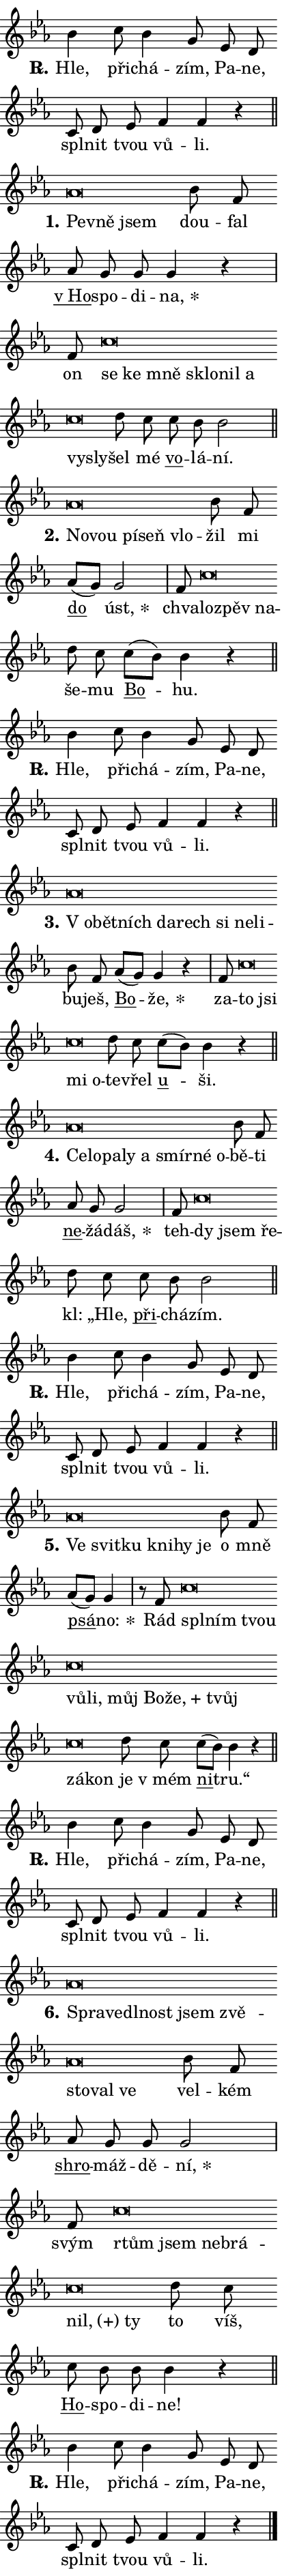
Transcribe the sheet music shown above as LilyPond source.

\version "2.24.0"
\header { tagline = "" }
\paper {
  indent = 0\cm
  top-margin = 0\cm
  right-margin = 0.13\cm % to fit lyric hyphens
  bottom-margin = 0\cm
  left-margin = 0\cm
  paper-width = 7\cm
  page-breaking = #ly:one-page-breaking
  system-system-spacing.basic-distance = #11
  score-system-spacing.basic-distance = #11
  ragged-last = ##f
}


%% Author: Thomas Morley
%% https://lists.gnu.org/archive/html/lilypond-user/2020-05/msg00002.html
#(define (line-position grob)
"Returns position of @var[grob} in current system:
   @code{'start}, if at first time-step
   @code{'end}, if at last time-step
   @code{'middle} otherwise
"
  (let* ((col (ly:item-get-column grob))
         (ln (ly:grob-object col 'left-neighbor))
         (rn (ly:grob-object col 'right-neighbor))
         (col-to-check-left (if (ly:grob? ln) ln col))
         (col-to-check-right (if (ly:grob? rn) rn col))
         (break-dir-left
           (and
             (ly:grob-property col-to-check-left 'non-musical #f)
             (ly:item-break-dir col-to-check-left)))
         (break-dir-right
           (and
             (ly:grob-property col-to-check-right 'non-musical #f)
             (ly:item-break-dir col-to-check-right))))
        (cond ((eqv? 1 break-dir-left) 'start)
              ((eqv? -1 break-dir-right) 'end)
              (else 'middle))))

#(define (tranparent-at-line-position vctor)
  (lambda (grob)
  "Relying on @code{line-position} select the relevant enry from @var{vctor}.
Used to determine transparency,"
    (case (line-position grob)
      ((end) (not (vector-ref vctor 0)))
      ((middle) (not (vector-ref vctor 1)))
      ((start) (not (vector-ref vctor 2))))))

noteHeadBreakVisibility =
#(define-music-function (break-visibility)(vector?)
"Makes @code{NoteHead}s transparent relying on @var{break-visibility}"
#{
  \override NoteHead.transparent =
    #(tranparent-at-line-position break-visibility)
#})

#(define delete-ledgers-for-transparent-note-heads
  (lambda (grob)
    "Reads whether a @code{NoteHead} is transparent.
If so this @code{NoteHead} is removed from @code{'note-heads} from
@var{grob}, which is supposed to be @code{LedgerLineSpanner}.
As a result ledgers are not printed for this @code{NoteHead}"
    (let* ((nhds-array (ly:grob-object grob 'note-heads))
           (nhds-list
             (if (ly:grob-array? nhds-array)
                 (ly:grob-array->list nhds-array)
                 '()))
           ;; Relies on the transparent-property being done before
           ;; Staff.LedgerLineSpanner.after-line-breaking is executed.
           ;; This is fragile ...
           (to-keep
             (remove
               (lambda (nhd)
                 (ly:grob-property nhd 'transparent #f))
               nhds-list)))
      ;; TODO find a better method to iterate over grob-arrays, similiar
      ;; to filter/remove etc for lists
      ;; For now rebuilt from scratch
      (set! (ly:grob-object grob 'note-heads)  '())
      (for-each
        (lambda (nhd)
          (ly:pointer-group-interface::add-grob grob 'note-heads nhd))
        to-keep))))

squashNotes = {
  \override NoteHead.X-extent = #'(-0.2 . 0.2)
  \override NoteHead.Y-extent = #'(-0.75 . 0)
  \override NoteHead.stencil =
    #(lambda (grob)
       (let ((pos (ly:grob-property grob 'staff-position)))
         (begin
           (if (< pos -7) (display "ERROR: Lower brevis then expected\n") (display "OK: Expected brevis position\n"))
           (if (<= pos -6) ly:text-interface::print ly:note-head::print))))
}
unSquashNotes = {
  \revert NoteHead.X-extent
  \revert NoteHead.Y-extent
  \revert NoteHead.stencil
}

hideNotes = \noteHeadBreakVisibility #begin-of-line-visible
unHideNotes = \noteHeadBreakVisibility #all-visible

% work-around for resetting accidentals
% https://lilypond.org/doc/v2.23/Documentation/notation/displaying-rhythms#unmetered-music
cadenzaMeasure = {
  \cadenzaOff
  \partial 1024 s1024
  \cadenzaOn
}

#(define-markup-command (accent layout props text) (markup?)
  "Underline accented syllable"
  (interpret-markup layout props
    #{\markup \override #'(offset . 4.3) \underline { #text }#}))

responsum = \markup \concat {
  "R" \hspace #-1.05 \path #0.1 #'((moveto 0 0.07) (lineto 0.9 0.8)) \hspace #0.05 "."
}

spaceSize = #0.6828661417322834 % exact space size for TeX Gyre Schola

\layout {
  \context {
    \Staff
    \remove "Time_signature_engraver"
    \override LedgerLineSpanner.after-line-breaking = #delete-ledgers-for-transparent-note-heads
  }
  \context {
    \Lyrics {
      \override LyricSpace.minimum-distance = \spaceSize
      \override LyricText.font-name = #"TeX Gyre Schola"
      \override LyricText.font-size = 1
      \override StanzaNumber.font-name = #"TeX Gyre Schola Bold"
      \override StanzaNumber.font-size = 1
    }
  }
  \context {
    \Score 
    \override NoteHead.text =
      #(lambda (grob) 
        (let ((pos (ly:grob-property grob 'staff-position)))
          #{\markup {
            \combine
              \halign #-0.55 \raise #(if (= pos -6) 0 0.5) \override #'(thickness . 2) \draw-line #'(3.2 . 0)
              \musicglyph "noteheads.sM1"
          }#}))
  }
}

% magnetic-lyrics.ily
%
%   written by
%     Jean Abou Samra <jean@abou-samra.fr>
%     Werner Lemberg <wl@gnu.org>
%
%   adapted by
%     Jiri Hon <jiri.hon@gmail.com>
%
% Version 2022-Apr-15

% https://www.mail-archive.com/lilypond-user@gnu.org/msg149350.html

#(define (Left_hyphen_pointer_engraver context)
   "Collect syllable-hyphen-syllable occurrences in lyrics and store
them in properties.  This engraver only looks to the left.  For
example, if the lyrics input is @code{foo -- bar}, it does the
following.

@itemize @bullet
@item
Set the @code{text} property of the @code{LyricHyphen} grob between
@q{foo} and @q{bar} to @code{foo}.

@item
Set the @code{left-hyphen} property of the @code{LyricText} grob with
text @q{foo} to the @code{LyricHyphen} grob between @q{foo} and
@q{bar}.
@end itemize

Use this auxiliary engraver in combination with the
@code{lyric-@/text::@/apply-@/magnetic-@/offset!} hook."
   (let ((hyphen #f)
         (text #f))
     (make-engraver
      (acknowledgers
       ((lyric-syllable-interface engraver grob source-engraver)
        (set! text grob)))
      (end-acknowledgers
       ((lyric-hyphen-interface engraver grob source-engraver)
        ;(when (not (grob::has-interface grob 'lyric-space-interface))
          (set! hyphen grob)));)
      ((stop-translation-timestep engraver)
       (when (and text hyphen)
         (ly:grob-set-object! text 'left-hyphen hyphen))
       (set! text #f)
       (set! hyphen #f)))))

#(define (lyric-text::apply-magnetic-offset! grob)
   "If the space between two syllables is less than the value in
property @code{LyricText@/.details@/.squash-threshold}, move the right
syllable to the left so that it gets concatenated with the left
syllable.

Use this function as a hook for
@code{LyricText@/.after-@/line-@/breaking} if the
@code{Left_@/hyphen_@/pointer_@/engraver} is active."
   (let ((hyphen (ly:grob-object grob 'left-hyphen #f)))
     (when hyphen
       (let ((left-text (ly:spanner-bound hyphen LEFT)))
         (when (grob::has-interface left-text 'lyric-syllable-interface)
           (let* ((common (ly:grob-common-refpoint grob left-text X))
                  (this-x-ext (ly:grob-extent grob common X))
                  (left-x-ext
                   (begin
                     ;; Trigger magnetism for left-text.
                     (ly:grob-property left-text 'after-line-breaking)
                     (ly:grob-extent left-text common X)))
                  ;; `delta` is the gap width between two syllables.
                  (delta (- (interval-start this-x-ext)
                            (interval-end left-x-ext)))
                  (details (ly:grob-property grob 'details))
                  (threshold (assoc-get 'squash-threshold details 0.2)))
             (when (< delta threshold)
               (let* (;; We have to manipulate the input text so that
                      ;; ligatures crossing syllable boundaries are not
                      ;; disabled.  For languages based on the Latin
                      ;; script this is essentially a beautification.
                      ;; However, for non-Western scripts it can be a
                      ;; necessity.
                      (lt (ly:grob-property left-text 'text))
                      (rt (ly:grob-property grob 'text))
                      (is-space (grob::has-interface hyphen 'lyric-space-interface))
                      (space (if is-space " " ""))
                      (extra-delta (if is-space spaceSize 0))
                      ;; Append new syllable.
                      (ltrt-space (if (and (string? lt) (string? rt))
                                (string-append lt space rt)
                                (make-concat-markup (list lt space rt))))
                      ;; Right-align `ltrt` to the right side.
                      (ltrt-space-markup (grob-interpret-markup
                               grob
                               (make-translate-markup
                                (cons (interval-length this-x-ext) 0)
                                (make-right-align-markup ltrt-space)))))
                 (begin
                   ;; Don't print `left-text`.
                   (ly:grob-set-property! left-text 'stencil #f)
                   ;; Set text and stencil (which holds all collected
                   ;; syllables so far) and shift it to the left.
                   (ly:grob-set-property! grob 'text ltrt-space)
                   (ly:grob-set-property! grob 'stencil ltrt-space-markup)
                   (ly:grob-translate-axis! grob (- (- delta extra-delta)) X))))))))))


#(define (lyric-hyphen::displace-bounds-first grob)
   ;; Make very sure this callback isn't triggered too early.
   (let ((left (ly:spanner-bound grob LEFT))
         (right (ly:spanner-bound grob RIGHT)))
     (ly:grob-property left 'after-line-breaking)
     (ly:grob-property right 'after-line-breaking)
     (ly:lyric-hyphen::print grob)))

squashThreshold = #0.4

\layout {
  \context {
    \Lyrics
    \consists #Left_hyphen_pointer_engraver
    \override LyricText.after-line-breaking =
      #lyric-text::apply-magnetic-offset!
    \override LyricHyphen.stencil = #lyric-hyphen::displace-bounds-first
    \override LyricText.details.squash-threshold = \squashThreshold
    \override LyricHyphen.minimum-distance = 0
    \override LyricHyphen.minimum-length = \squashThreshold
  }
}

squashText = \override LyricText.details.squash-threshold = 9999
unSquashText = \override LyricText.details.squash-threshold = \squashThreshold

leftText = \override LyricText.self-alignment-X = #LEFT
unLeftText = \revert LyricText.self-alignment-X

starOffset = #(lambda (grob) 
                (let ((x_offset (ly:self-alignment-interface::aligned-on-x-parent grob)))
                  (if (= x_offset 0) 0 (+ x_offset 1.2))))

star = #(define-music-function (syllable)(string?)
"Append star separator at the end of a syllable"
#{
  \once \override LyricText.X-offset = #starOffset
  \lyricmode { \markup {
    #syllable
    \override #'((font-name . "TeX Gyre Schola Bold")) \hspace #0.2 \lower #0.65 \larger "*"
  } }
#})

starAccent = #(define-music-function (syllable)(string?)
"Append star separator at the end of a syllable and make accent"
#{
  \once \override LyricText.X-offset = #starOffset
  \lyricmode { \markup {
    \accent #syllable
    \override #'((font-name . "TeX Gyre Schola Bold")) \hspace #0.2 \lower #0.65 \larger "*"
  } }
#})

breath = #(define-music-function (syllable)(string?)
"Append breathing indicator at the end of a syllable"
#{
  \lyricmode { \markup { #syllable "+" } }
#})

optionalBreath = #(define-music-function (syllable)(string?)
"Append optional breathing indicator at the end of a syllable"
#{
  \lyricmode { \markup { #syllable "(+)" } }
#})


\score {
    <<
        \new Voice = "melody" { \cadenzaOn \key es \major \relative { bes'4 c8 bes4 g8 \bar "" es d \bar "" c d es \bar "" f4 f r \cadenzaMeasure \bar "||" \break } }
        \new Lyrics \lyricsto "melody" { \lyricmode { \set stanza = \responsum
Hle, při -- chá -- zím, Pa -- ne, spl -- nit tvou vů -- li. } }
    >>
    \layout {}
}

\score {
    <<
        \new Voice = "melody" { \cadenzaOn \key es \major \relative { \squashNotes as'\breve*1/16 \hideNotes \breve*1/16 \breve*1/16 \bar "" \unHideNotes \unSquashNotes bes8 f \bar "" as g g g4 r \cadenzaMeasure \bar "|" f8 \squashNotes c'\breve*1/16 \hideNotes \breve*1/16 \bar "" \breve*1/16 \bar "" \breve*1/16 \bar "" \breve*1/16 \bar "" \breve*1/16 \bar "" \breve*1/16 \breve*1/16 \bar "" \unHideNotes \unSquashNotes d8 c \bar "" c bes bes2 \cadenzaMeasure \bar "||" \break } }
        \new Lyrics \lyricsto "melody" { \lyricmode { \set stanza = "1."
\leftText Pev -- \squashText ně jsem \unLeftText \unSquashText dou -- fal \markup \accent "v Ho" -- spo -- di -- \star na, on \leftText se \squashText ke mně sklo -- nil a vy -- sly -- \unLeftText \unSquashText šel mé \markup \accent vo -- lá -- ní. } }
    >>
    \layout {}
}

\score {
    <<
        \new Voice = "melody" { \cadenzaOn \key es \major \relative { \squashNotes as'\breve*1/16 \hideNotes \breve*1/16 \bar "" \breve*1/16 \bar "" \breve*1/16 \breve*1/16 \bar "" \unHideNotes \unSquashNotes bes8 f \bar "" as[( g)] g2 \cadenzaMeasure \bar "|" f8 \squashNotes c'\breve*1/16 \hideNotes \breve*1/16 \breve*1/16 \bar "" \unHideNotes \unSquashNotes d8 c \bar "" c[( bes)] bes4 r \cadenzaMeasure \bar "||" \break } }
        \new Lyrics \lyricsto "melody" { \lyricmode { \set stanza = "2."
\leftText No -- \squashText vou pí -- seň vlo -- \unLeftText \unSquashText žil mi \markup \accent do \star úst, chva -- \leftText lo -- \squashText zpěv na -- \unLeftText \unSquashText še -- mu \markup \accent Bo -- hu. } }
    >>
    \layout {}
}

\score {
    <<
        \new Voice = "melody" { \cadenzaOn \key es \major \relative { bes'4 c8 bes4 g8 \bar "" es d \bar "" c d es \bar "" f4 f r \cadenzaMeasure \bar "||" \break } }
        \new Lyrics \lyricsto "melody" { \lyricmode { \set stanza = \responsum
Hle, při -- chá -- zím, Pa -- ne, spl -- nit tvou vů -- li. } }
    >>
    \layout {}
}

\score {
    <<
        \new Voice = "melody" { \cadenzaOn \key es \major \relative { \squashNotes as'\breve*1/16 \hideNotes \breve*1/16 \bar "" \breve*1/16 \bar "" \breve*1/16 \bar "" \breve*1/16 \bar "" \breve*1/16 \bar "" \breve*1/16 \breve*1/16 \bar "" \unHideNotes \unSquashNotes bes8 f \bar "" as[( g)] g4 r \cadenzaMeasure \bar "|" f8 \squashNotes c'\breve*1/16 \hideNotes \breve*1/16 \bar "" \breve*1/16 \breve*1/16 \bar "" \unHideNotes \unSquashNotes d8 c \bar "" c[( bes)] bes4 r \cadenzaMeasure \bar "||" \break } }
        \new Lyrics \lyricsto "melody" { \lyricmode { \set stanza = "3."
\leftText "V o" -- \squashText bět -- ních da -- rech si ne -- li -- \unLeftText \unSquashText bu -- ješ, \markup \accent Bo -- \star že, za -- \leftText to \squashText jsi mi o -- \unLeftText \unSquashText te -- vřel \markup \accent u -- ši. } }
    >>
    \layout {}
}

\score {
    <<
        \new Voice = "melody" { \cadenzaOn \key es \major \relative { \squashNotes as'\breve*1/16 \hideNotes \breve*1/16 \bar "" \breve*1/16 \bar "" \breve*1/16 \bar "" \breve*1/16 \bar "" \breve*1/16 \bar "" \breve*1/16 \breve*1/16 \bar "" \unHideNotes \unSquashNotes bes8 f \bar "" as g g2 \cadenzaMeasure \bar "|" f8 \squashNotes c'\breve*1/16 \hideNotes \breve*1/16 \breve*1/16 \bar "" \unHideNotes \unSquashNotes d8 c \bar "" c bes bes2 \cadenzaMeasure \bar "||" \break } }
        \new Lyrics \lyricsto "melody" { \lyricmode { \set stanza = "4."
\leftText Ce -- \squashText lo -- pa -- ly a smír -- né o -- \unLeftText \unSquashText bě -- ti \markup \accent ne -- žá -- \star dáš, teh -- \leftText dy \squashText jsem ře -- \unLeftText \unSquashText kl: „Hle, \markup \accent při -- chá -- zím. } }
    >>
    \layout {}
}

\score {
    <<
        \new Voice = "melody" { \cadenzaOn \key es \major \relative { bes'4 c8 bes4 g8 \bar "" es d \bar "" c d es \bar "" f4 f r \cadenzaMeasure \bar "||" \break } }
        \new Lyrics \lyricsto "melody" { \lyricmode { \set stanza = \responsum
Hle, při -- chá -- zím, Pa -- ne, spl -- nit tvou vů -- li. } }
    >>
    \layout {}
}

\score {
    <<
        \new Voice = "melody" { \cadenzaOn \key es \major \relative { \squashNotes as'\breve*1/16 \hideNotes \breve*1/16 \bar "" \breve*1/16 \bar "" \breve*1/16 \bar "" \breve*1/16 \breve*1/16 \bar "" \unHideNotes \unSquashNotes bes8 f \bar "" as[( g)] g4 \cadenzaMeasure \bar "|" r8 f8 \squashNotes c'\breve*1/16 \hideNotes \breve*1/16 \bar "" \breve*1/16 \bar "" \breve*1/16 \bar "" \breve*1/16 \bar "" \breve*1/16 \bar "" \breve*1/16 \bar "" \breve*1/16 \bar "" \breve*1/16 \bar "" \breve*1/16 \breve*1/16 \bar "" \unHideNotes \unSquashNotes d8 c \bar "" c[( bes)] bes4 r \cadenzaMeasure \bar "||" \break } }
        \new Lyrics \lyricsto "melody" { \lyricmode { \set stanza = "5."
\leftText Ve \squashText svit -- ku kni -- hy je \unLeftText \unSquashText o mně \markup \accent psá -- \star no: Rád \leftText spl -- \squashText ním tvou vů -- li, můj Bo -- \breath "že," tvůj zá -- kon \unLeftText \unSquashText je "v mém" \markup \accent ni -- tru.“ } }
    >>
    \layout {}
}

\score {
    <<
        \new Voice = "melody" { \cadenzaOn \key es \major \relative { bes'4 c8 bes4 g8 \bar "" es d \bar "" c d es \bar "" f4 f r \cadenzaMeasure \bar "||" \break } }
        \new Lyrics \lyricsto "melody" { \lyricmode { \set stanza = \responsum
Hle, při -- chá -- zím, Pa -- ne, spl -- nit tvou vů -- li. } }
    >>
    \layout {}
}

\score {
    <<
        \new Voice = "melody" { \cadenzaOn \key es \major \relative { \squashNotes as'\breve*1/16 \hideNotes \breve*1/16 \bar "" \breve*1/16 \bar "" \breve*1/16 \bar "" \breve*1/16 \bar "" \breve*1/16 \bar "" \breve*1/16 \bar "" \breve*1/16 \breve*1/16 \bar "" \unHideNotes \unSquashNotes bes8 f \bar "" as g g g2 \cadenzaMeasure \bar "|" f8 \squashNotes c'\breve*1/16 \hideNotes \breve*1/16 \bar "" \breve*1/16 \bar "" \breve*1/16 \bar "" \breve*1/16 \breve*1/16 \bar "" \unHideNotes \unSquashNotes d8 c \bar "" c bes bes bes4 r \cadenzaMeasure \bar "||" \break } }
        \new Lyrics \lyricsto "melody" { \lyricmode { \set stanza = "6."
\leftText Spra -- \squashText ve -- dl -- nost jsem zvě -- sto -- val ve \unLeftText \unSquashText vel -- kém \markup \accent shro -- máž -- dě -- \star ní, svým \leftText rtům \squashText jsem ne -- brá -- \optionalBreath nil, ty \unLeftText \unSquashText to víš, \markup \accent Ho -- spo -- di -- ne! } }
    >>
    \layout {}
}

\score {
    <<
        \new Voice = "melody" { \cadenzaOn \key es \major \relative { bes'4 c8 bes4 g8 \bar "" es d \bar "" c d es \bar "" f4 f r \cadenzaMeasure \bar "||" \break } \bar "|." }
        \new Lyrics \lyricsto "melody" { \lyricmode { \set stanza = \responsum
Hle, při -- chá -- zím, Pa -- ne, spl -- nit tvou vů -- li. } }
    >>
    \layout {}
}
